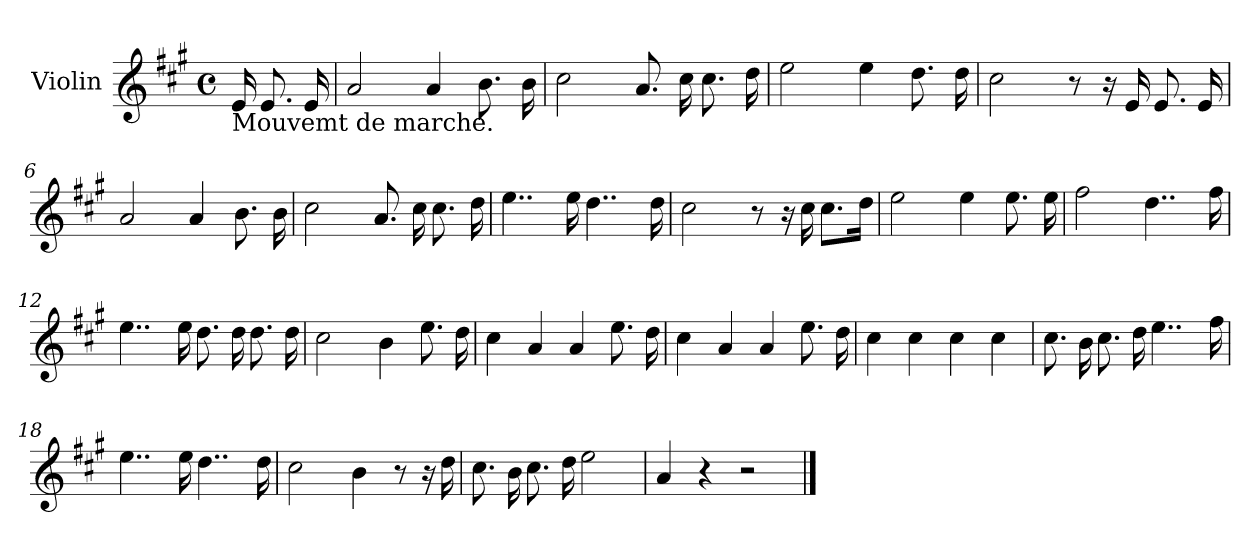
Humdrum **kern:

**kern
*part1
*staff1
*I"Violin
*I'Vln.
*clefG2
*k[f#c#g#]
*M4/4
*met(c)
=1
!LO:TX:b:t=Mouvemt de marche.
16e/
8.e/
16e/
=2
2a/
4a/
8.b\
16b\
=3
2cc#\
8.a/
16cc#\
8.cc#\
16dd\
=4
2ee\
4ee\
8.dd\
16dd\
=5
2cc#\
8r
16r
16e/
8.e/
16e/
!!LO:LB:g=z
=6
2a/
4a/
8.b\
16b\
=7
2cc#\
8.a/
16cc#\
8.cc#\
16dd\
=8
4..ee\
16ee\
4..dd\
16dd\
=9
2cc#\
8r
16r
16cc#\
8.cc#L
16ddJk
=10
2ee\
4ee\
8.ee\
16ee\
!!LO:LB:g=z
=11
2ff#\
4..dd\
16ff#\
=12
4..ee\
16ee\
8.dd\
16dd\
8.dd\
16dd\
=13
2cc#\
4b\
8.ee\
16dd\
=14
4cc#\
4a/
4a/
8.ee\
16dd\
=15
4cc#\
4a/
4a/
8.ee\
16dd\
!!LO:LB:g=z
=16
4cc#\
4cc#\
4cc#\
4cc#\
=17
8.cc#\
16b\
8.cc#\
16dd\
4..ee\
16ff#\
=18
4..ee\
16ee\
4..dd\
16dd\
=19
2cc#\
4b\
8r
16r
16dd\
=20
8.cc#\
16b\
8.cc#\
16dd\
2ee\
!!LO:LB:g=z
=21
4a/
4r
2r
==
*-
